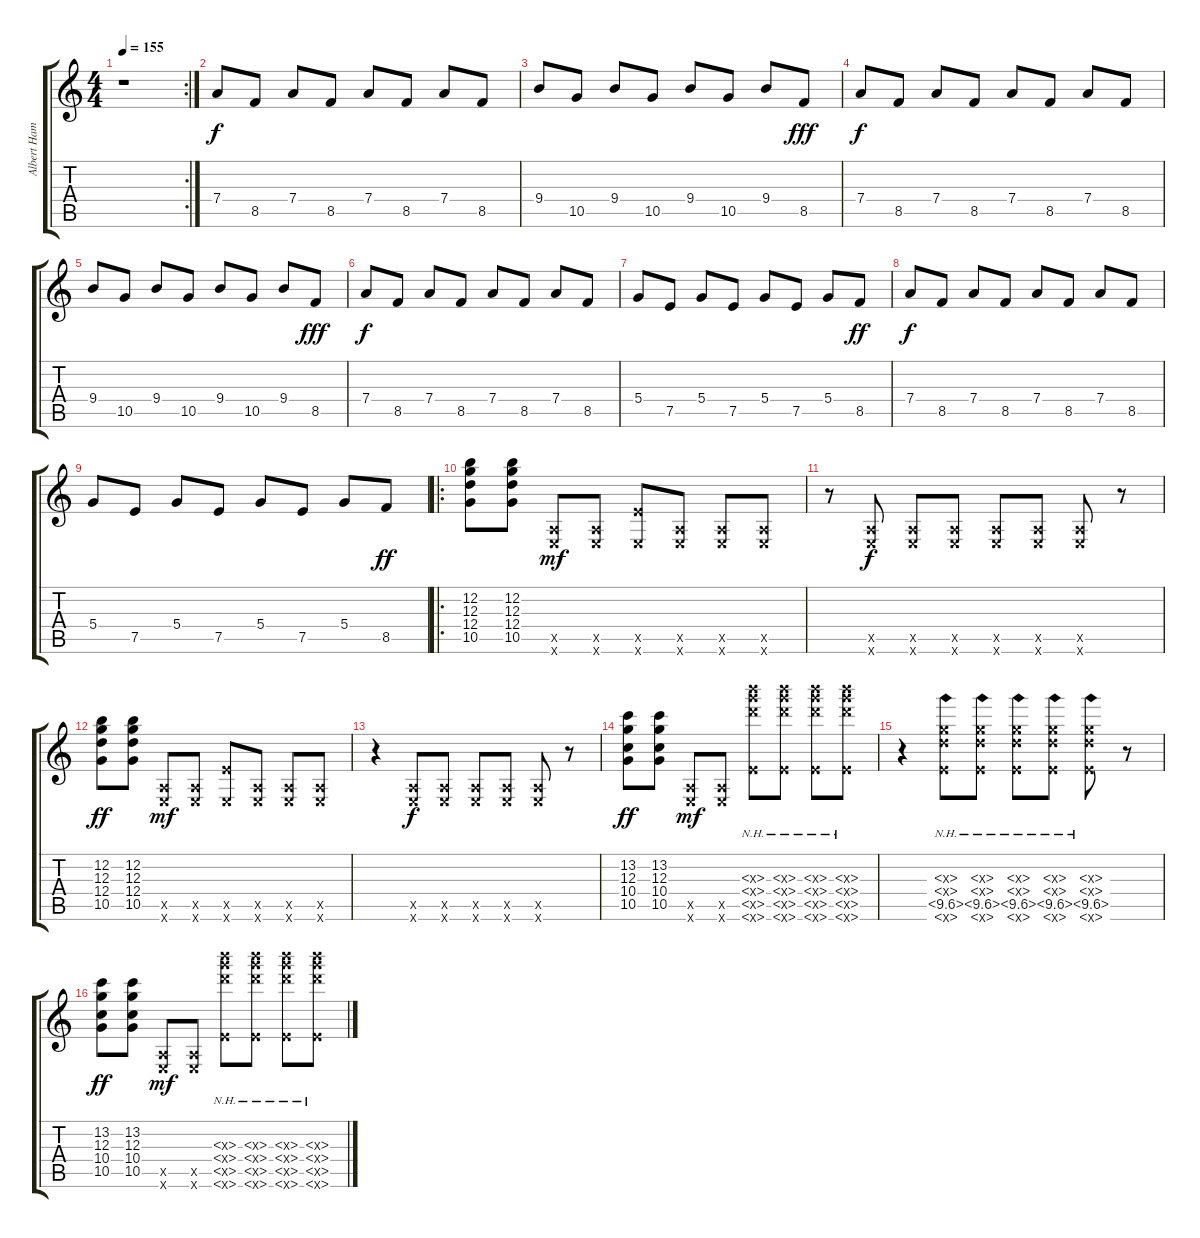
\track ("Albert Hammond Jr." "Albert Ham") {instrument distortionguitar}
\staff {score tabs}
\tuning (E4 B3 G3 D3 A2 E2) {hide}
\rc 2
\ts (4 4)
\tempo 155
\clef g2
\ks c
r.1{dy ff} |
7.4.8{dy f instrument distortionguitar} 8.5.8 7.4.8 8.5.8 7.4.8 8.5.8 7.4.8 8.5.8 |
9.4.8 10.5.8 9.4.8 10.5.8 9.4.8 10.5.8 9.4.8 8.5.8{dy fff} |
7.4.8{dy f} 8.5.8 7.4.8 8.5.8 7.4.8 8.5.8 7.4.8 8.5.8 |
9.4.8 10.5.8 9.4.8 10.5.8 9.4.8 10.5.8 9.4.8 8.5.8{dy fff} |
7.4.8{dy f} 8.5.8 7.4.8 8.5.8 7.4.8 8.5.8 7.4.8 8.5.8 |
5.4.8 7.5.8 5.4.8 7.5.8 5.4.8 7.5.8 5.4.8 8.5.8{dy ff} |
7.4.8{dy f} 8.5.8 7.4.8 8.5.8 7.4.8 8.5.8 7.4.8 8.5.8 |
5.4.8 7.5.8 5.4.8 7.5.8 5.4.8 7.5.8 5.4.8 8.5.8{dy ff} |
\ro
(12.2 12.3 12.4 10.5).8{instrument electricguitarclean} (12.2 12.3 12.4 10.5).8 (0.5{x} 0.6{x}).8{dy mf} (0.5{x} 0.6{x}).8 (7.5{x} 0.6{x}).8 (0.5{x} 0.6{x}).8 (0.5{x} 0.6{x}).8 (0.5{x} 0.6{x}).8 |
r.8 (0.5{x} 0.6{x}).8{dy f} (0.5{x} 0.6{x}).8 (0.5{x} 0.6{x}).8 (0.5{x} 0.6{x}).8 (0.5{x} 0.6{x}).8 (0.5{x} 0.6{x}).8 r.8 |
(12.2 12.3 12.4 10.5).8{dy ff} (12.2 12.3 12.4 10.5).8 (0.5{x} 0.6{x}).8{dy mf} (0.5{x} 0.6{x}).8 (7.5{x} 0.6{x}).8 (0.5{x} 0.6{x}).8 (0.5{x} 0.6{x}).8 (0.5{x} 0.6{x}).8 |
r.4 (0.5{x} 0.6{x}).8{dy f} (0.5{x} 0.6{x}).8 (0.5{x} 0.6{x}).8 (0.5{x} 0.6{x}).8 (0.5{x} 0.6{x}).8 r.8 |
(13.2 12.3 10.4 10.5).8{dy ff} (13.2 12.3 10.4 10.5).8 (0.5{x} 0.6{x}).8{dy mf} (0.5{x} 0.6{x}).8 (4.3{nh x} 5.4{nh x} 10.5{nh x} 0.6{nh x}).8 (4.3{nh x} 5.4{nh x} 10.5{nh x} 0.6{nh x}).8 (4.3{nh x} 5.4{nh x} 10.5{nh x} 0.6{nh x}).8 (4.3{nh x} 5.4{nh x} 10.5{nh x} 0.6{nh x}).8 |
r.4 (0.3{nh x} 0.4{nh x} 10.5{nh} 0.6{nh x}).8 (0.3{nh x} 0.4{nh x} 10.5{nh} 0.6{nh x}).8 (0.3{nh x} 0.4{nh x} 10.5{nh} 0.6{nh x}).8 (0.3{nh x} 0.4{nh x} 10.5{nh} 0.6{nh x}).8 (0.3{nh x} 0.4{nh x} 10.5{nh} 0.6{nh x}).8 r.8 |
(13.2 12.3 10.4 10.5).8{dy ff} (13.2 12.3 10.4 10.5).8 (0.5{x} 0.6{x}).8{dy mf} (0.5{x} 0.6{x}).8 (4.3{nh x} 5.4{nh x} 10.5{nh x} 0.6{nh x}).8 (4.3{nh x} 5.4{nh x} 10.5{nh x} 0.6{nh x}).8 (4.3{nh x} 5.4{nh x} 10.5{nh x} 0.6{nh x}).8 (4.3{nh x} 5.4{nh x} 10.5{nh x} 0.6{nh x}).8
